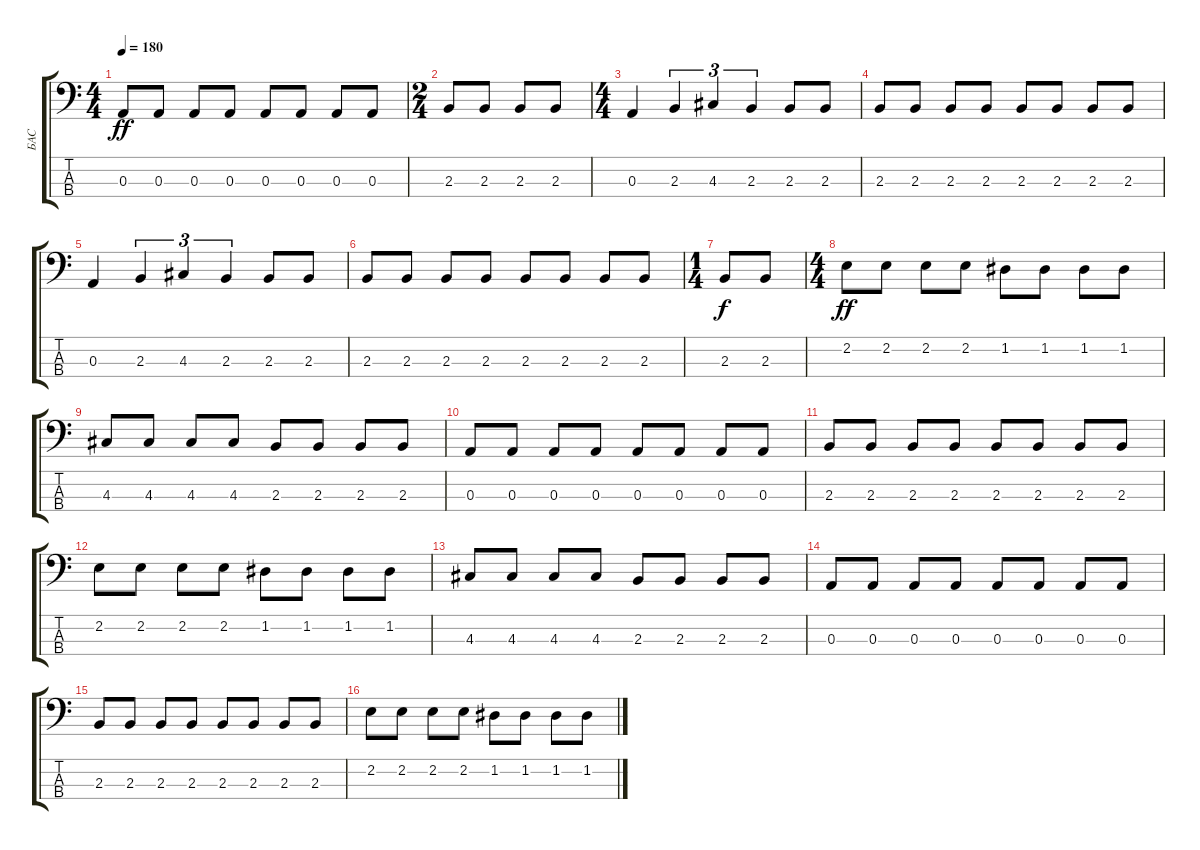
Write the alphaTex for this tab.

\track ("БАС" "БАС") {instrument electricbassfinger}
\staff {score tabs}
\tuning (G2 D2 A1 E1) {hide}
\ts (4 4)
\tempo 180
\clef f4
\ks c
0.3.8{dy ff} 0.3.8 0.3.8 0.3.8 0.3.8 0.3.8 0.3.8 0.3.8 |
\ts (2 4)
2.3.8 2.3.8 2.3.8 2.3.8 |
\ts (4 4)
0.3.4 2.3.4{tu (3 2)} 4.3.4{tu (3 2)} 2.3.4{tu (3 2)} 2.3.8 2.3.8 |
2.3.8 2.3.8 2.3.8 2.3.8 2.3.8 2.3.8 2.3.8 2.3.8 |
0.3.4 2.3.4{tu (3 2)} 4.3.4{tu (3 2)} 2.3.4{tu (3 2)} 2.3.8 2.3.8 |
2.3.8 2.3.8 2.3.8 2.3.8 2.3.8 2.3.8 2.3.8 2.3.8 |
\ts (1 4)
2.3.8{dy f} 2.3.8 |
\ts (4 4)
2.2.8{dy ff} 2.2.8 2.2.8 2.2.8 1.2.8 1.2.8 1.2.8 1.2.8 |
4.3.8 4.3.8 4.3.8 4.3.8 2.3.8 2.3.8 2.3.8 2.3.8 |
0.3.8 0.3.8 0.3.8 0.3.8 0.3.8 0.3.8 0.3.8 0.3.8 |
2.3.8 2.3.8 2.3.8 2.3.8 2.3.8 2.3.8 2.3.8 2.3.8 |
2.2.8 2.2.8 2.2.8 2.2.8 1.2.8 1.2.8 1.2.8 1.2.8 |
4.3.8 4.3.8 4.3.8 4.3.8 2.3.8 2.3.8 2.3.8 2.3.8 |
0.3.8 0.3.8 0.3.8 0.3.8 0.3.8 0.3.8 0.3.8 0.3.8 |
2.3.8 2.3.8 2.3.8 2.3.8 2.3.8 2.3.8 2.3.8 2.3.8 |
2.2.8 2.2.8 2.2.8 2.2.8 1.2.8 1.2.8 1.2.8 1.2.8
